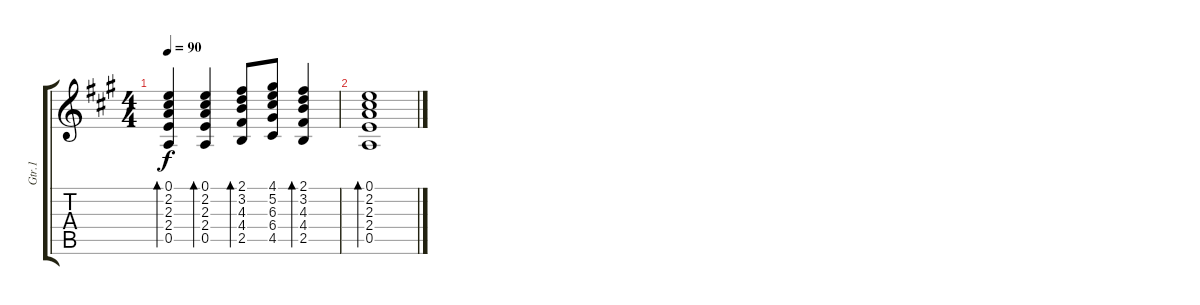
\track ("Gtr.1" "Gtr.1") {instrument acousticguitarsteel}
\staff {score tabs}
\tuning (E4 B3 G3 D3 A2 E2) {hide}
\ts (4 4)
\tempo 90
\clef g2
\ks a
(0.1 2.2 2.3 2.4 0.5).4{bd 60 dy f} (0.1 2.2 2.3 2.4 0.5).4{bd 60} (2.1 3.2 4.3 4.4 2.5).8{bd 60} (4.1 5.2 6.3 6.4 4.5).8 (2.1 3.2 4.3 4.4 2.5).4{bd 60} |
(0.1 2.2 2.3 2.4 0.5).1{bd 60}
